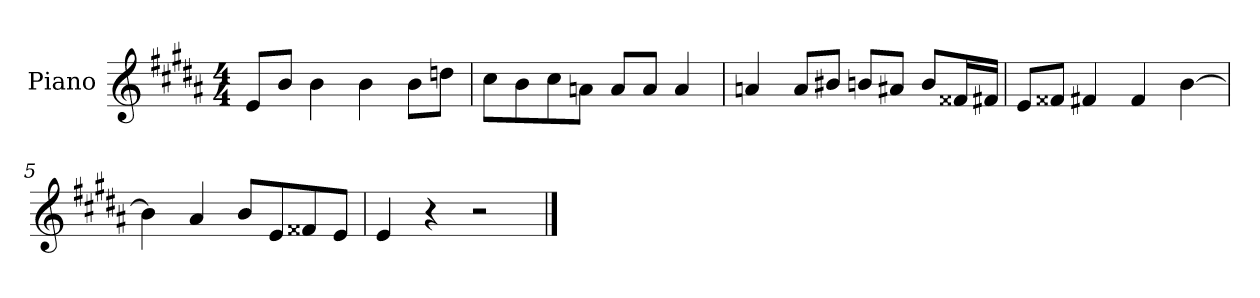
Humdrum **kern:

**kern
*part1
*staff1
*I"Piano
*I'P-no
*clefG2
*k[f#c#g#d#a#]
*M4/4
*MM90
=1
8e/L
8b/J
4b\
4b\
8b\L
8ddn\J
=2
8cc#\L
8b\
8cc#\
8an\J
8a/L
8a/J
4a/
=3
4an/
8a/L
8b#X/J
8bn/L
8a#X/J
8b/L
16f##X/L
16f#X/JJ
=4
8e/L
8f##X/J
4f#X/
4f#/
[4b\
!!LO:LB:g=z
=5
4b\]
4a#/
8b/L
8e/
8f##X/
8e/J
=6
4e/
4r
2r
==
*-
